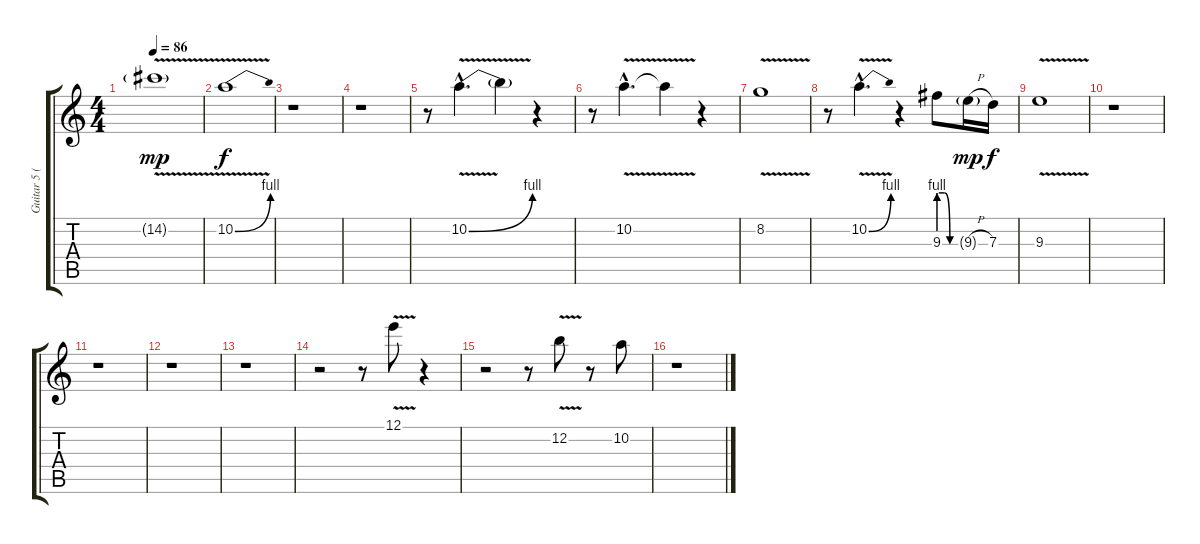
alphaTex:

\track ("Guitar 5 (With Flanger & Echo)" "Guitar 5 (") {instrument electricguitarclean}
\staff {score tabs}
\tuning (E4 B3 G3 D3 A2 E2) {hide}
\ts (4 4)
\tempo 86
\clef g2
\ks c
14.2{v g}.1{dy mp} |
10.2{be (bend 0 0 60 4) v}.1{dy f} |
r.1 |
r.1 |
r.8 10.2{be (bend 0 0 60 4) v hac}.4{d} 10.2{t}.4 r.4 |
r.8 10.2{v hac}.4{d} 10.2{t}.4 r.4 |
8.2{v}.1 |
r.8 10.2{be (bend 0 0 60 4) v hac}.4{d} r.4 9.3{be (custom 0 4 20 4 40 0 60 0)}.8 9.3{h g}.16{dy mp} 7.3.16{dy f} |
9.3{v}.1 |
r.1 |
r.1 |
r.1 |
r.1 |
r.2 r.8 12.1{v}.8 r.4 |
r.2 r.8 12.2{v}.8 r.8 10.2.8 |
r.1
